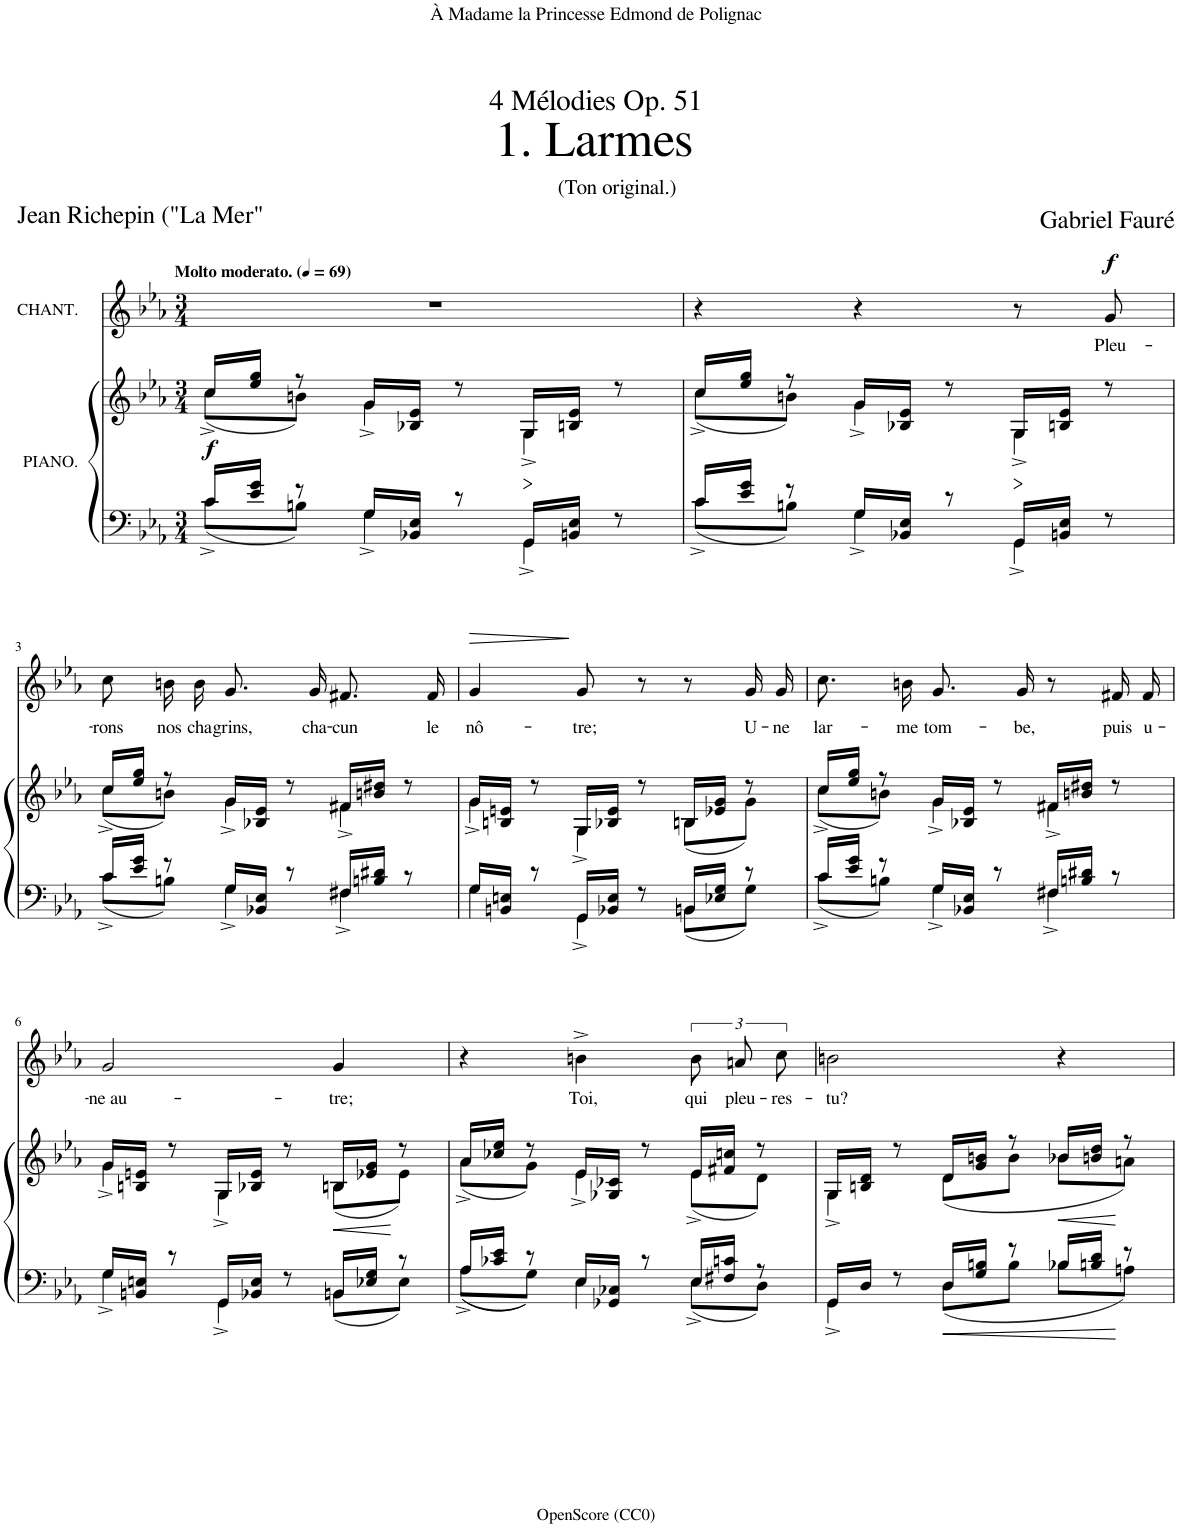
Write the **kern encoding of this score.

**kern	**kern	**dynam	**kern	**text	**dynam
*part2	*part2	*part2	*part1	*part1	*part1
*staff3	*staff2	*staff2/3	*staff1	*staff1	*staff1
*I"PIANO.	*	*	*I"CHANT.	*	*
*I'Pno	*	*	*	*	*
*clefF4	*clefG2	*	*clefG2	*	*
*k[b-e-a-]	*k[b-e-a-]	*	*k[b-e-a-]	*	*
*M3/4	*M3/4	*	*M3/4	*	*
*MM69	*MM69	*	*MM69	*	*
=1	=1	=1	=1	=1	=1
*^	*^	*	*	*	*
!	!	!	!	!	!LO:TX:a:B:t=Molto moderato.	!	!
!	!	!	!	!LO:DY:b	!	!	!
16c/LL	8c^\L	16cc/LL	(<8cc^\L	f	2.r	.	.
16e-/ 16g/JJ	.	16ee-/ 16gg/JJ	.	.	.	.	.
8r	8Bn\J	8r	8bn\J)	.	.	.	.
16G/LL	4G^\	16g/LL	4g^\	.	.	.	.
16BB-X/ 16E-/JJ	.	16B-X/ 16e-/JJ	.	.	.	.	.
8r	.	8r	.	.	.	.	.
!	!	!	!	!LO:HP:b	!	!	!
16GG/LL	4GG^\	16G^</LL	4G\	>	.	.	.
16BBn/ 16E-/JJ	.	16Bn/ 16e-/JJ	.	.	.	.	.
8r	.	8r	.	.	.	.	.
=2	=2	=2	=2	=2	=2	=2	=2
16c/LL	8c^\L	16cc/LL	(<8cc^\L	.	4r	.	.
16e-/ 16g/JJ	.	16ee-/ 16gg/JJ	.	.	.	.	.
8r	8Bn\J	8r	8bn\J)	.	.	.	.
16G/LL	4G^\	16g/LL	4g^\	.	4r	.	.
16BB-X/ 16E-/JJ	.	16B-X/ 16e-/JJ	.	.	.	.	.
8r	.	8r	.	.	.	.	.
!	!	!	!	!LO:HP:n=1:b	!	!	!
16GG/LL	4GG^\	16G^</LL	4G\	] >	8r	.	.
16BBn/ 16E-/JJ	.	16Bn/ 16e-/JJ	.	.	.	.	.
!	!	!	!	!	!	!LO:LY:b	!LO:DY:a
8r	.	8r	.	.	8g/	Pleu-	f
!!LO:LB:g=z
=3	=3	=3	=3	=3	=3	=3	=3
!	!	!	!	!	!	!LO:LY:b	!
16c/LL	8c^\L	16cc/LL	(<8cc^\L	.	8cc\L	-rons	.
16e-/ 16g/JJ	.	16ee-/ 16gg/JJ	.	.	.	.	.
!	!	!	!	!	!	!LO:LY:b	!
8r	8Bn\J	8r	8bn\J)	.	16bn\L	nos	.
!	!	!	!	!	!	!LO:LY:b	!
.	.	.	.	.	16b\JJ	cha-	.
!	!	!	!	!	!	!LO:LY:b	!
16G/LL	4G^\	16g/LL	4g^\	.	8.g/L	-grins,	.
16BB-X/ 16E-/JJ	.	16B-X/ 16e-/JJ	.	.	.	.	.
8r	.	8r	.	.	.	.	.
!	!	!	!	!	!	!LO:LY:b	!
.	.	.	.	.	16g/Jk	cha-	.
!	!	!	!	!	!	!LO:LY:b	!
16F#X/LL	4F#^\	16f#X^</LL	4f#\	.	8.f#X/L	-cun	.
16Bn/ 16d#X/JJ	.	16bn/ 16dd#X/JJ	.	.	.	.	.
8r	.	8r	.	.	.	.	.
!	!	!	!	!	!	!LO:LY:b	!
.	.	.	.	.	16f#/Jk	le	.
=4	=4	=4	=4	=4	=4	=4	=4
!	!	!	!	!	!	!LO:LY:b	!LO:HP:b
16G/LL	4G\	16g/LL	4g^\	.	4g/	nô-	>
16BBn/ 16En/JJ	.	16Bn/ 16en/JJ	.	.	.	.	.
8r	.	8r	.	.	.	.	.
!	!	!	!	!	!	!LO:LY:b	!
16GG/LL	4GG^\	16G/LL	4G^\	.	8g/	-tre;	]
16BB-X/ 16E/JJ	.	16B-X/ 16e/JJ	.	.	.	.	.
8r	.	8r	.	.	8r	.	.
16BBn/LL	8BB\L	16Bn/LL	(<8B\L	.	8r	.	.
16E-X/ 16G/JJ	.	16e-X/ 16g/JJ	.	.	.	.	.
!	!	!	!	!	!	!LO:LY:b	!
8r	8G\J	8r	8g\J)	.	16g/LL	U-	.
!	!	!	!	!	!	!LO:LY:b	!
.	.	.	.	.	16g/JJ	-ne	.
=5	=5	=5	=5	=5	=5	=5	=5
!	!	!	!	!	!	!LO:LY:b	!
16c/LL	8c^\L	16cc/LL	(<8cc^\L	.	8.cc\L	lar-	.
16e-/ 16g/JJ	.	16ee-/ 16gg/JJ	.	.	.	.	.
8r	8Bn\J	8r	8bn\J)	.	.	.	.
!	!	!	!	!	!	!LO:LY:b	!
.	.	.	.	.	16bn\Jk	-me	.
!	!	!	!	!	!	!LO:LY:b	!
16G/LL	4G^\	16g/LL	4g^\	.	8.g/L	tom-	.
16BB-X/ 16E-/JJ	.	16B-X/ 16e-/JJ	.	.	.	.	.
8r	.	8r	.	.	.	.	.
!	!	!	!	!	!	!LO:LY:b	!
.	.	.	.	.	16g/Jk	-be,	.
16F#X/LL	4F#^\	16f#X^</LL	4f#\	.	8r	.	.
16Bn/ 16d#X/JJ	.	16bn/ 16dd#X/JJ	.	.	.	.	.
!	!	!	!	!	!	!LO:LY:b	!
8r	.	8r	.	.	16f#X/LL	puis	.
!	!	!	!	!	!	!LO:LY:b	!
.	.	.	.	.	16f#/JJ	u-	.
!!LO:LB:g=z
=6	=6	=6	=6	=6	=6	=6	=6
!	!	!	!	!	!	!LO:LY:b	!
16G/LL	4G^\	16g/LL	4g^\	.	2g/	-ne au-	.
16BBn/ 16En/JJ	.	16Bn/ 16en/JJ	.	.	.	.	.
8r	.	8r	.	.	.	.	.
16GG/LL	4GG^\	16G/LL	4G^\	.	.	.	.
16BB-X/ 16E/JJ	.	16B-X/ 16e/JJ	.	.	.	.	.
8r	.	8r	.	.	.	.	.
!	!	!	!	!LO:HP:b	!	!LO:LY:b	!
16BBn/LL	8BB\L	16Bn/LL	(<8B\L	<	4g/	-tre;	.
16E-X/ 16G/JJ	.	16e-X/ 16g/JJ	.	.	.	.	.
8r	8E-\J	8r	8e-\J)	]	.	.	.
=7	=7	=7	=7	=7	=7	=7	=7
16A-/LL	8A-^\L	16a-/LL	(<8a-^\L	.	4r	.	.
16c-X/ 16e-/JJ	.	16cc-X/ 16ee-/JJ	.	.	.	.	.
8r	8G\J	8r	8g\J)	.	.	.	.
!	!	!	!	!	!	!LO:LY:b	!
16E-/LL	4E-\	16e-/LL	4e-^\	.	4bn^\	Toi,	.
16GG-X/ 16C-X/JJ	.	16G-X/ 16c-X/JJ	.	.	.	.	.
8r	.	8r	.	.	.	.	.
!	!	!	!	!	!	!LO:LY:b	!
16E-/LL	8E-^\L	16e-/LL	(<8e-^\L	.	12b\L	qui	.
16F#X/ 16cn/JJ	.	16f#X/ 16ccn/JJ	.	.	.	.	.
!	!	!	!	!	!	!LO:LY:b	!
.	.	.	.	.	12an\	pleu-	.
8r	8D\J	8r	8d\J)	.	.	.	.
!	!	!	!	!	!	!LO:LY:b	!
.	.	.	.	.	12cc\J	-res-	.
=8	=8	=8	=8	=8	=8	=8	=8
!	!	!	!	!	!	!LO:LY:b	!
16GG^</LL	4GG\	16G^</LL	4G\	.	2bn\	-tu?	.
16D/JJ	.	16Bn/ 16d/JJ	.	.	.	.	.
8r	.	8r	.	.	.	.	.
16D/LL	8D\L	16d/LL	(8d\L	.	.	.	.
16G/ 16Bn/JJ	.	16g/ 16bn/JJ	.	.	.	.	.
8r	8B\J	8r	8b\J	.	.	.	.
!	!	!	!	!LO:HP:b	!	!	!
16B-X/LL	8B-\L	16b-X/LL	8b-\L	<	4r	.	.
16Bn/ 16d/JJ	.	16bn/ 16dd/JJ	.	.	.	.	.
8r	8An\J	8r	8an\J)	[ [	.	.	.
*v	*v	*	*	*	*	*	*
*	*v	*v	*	*	*	*
=	=	=	=	=	=
*-	*-	*-	*-	*-	*-
